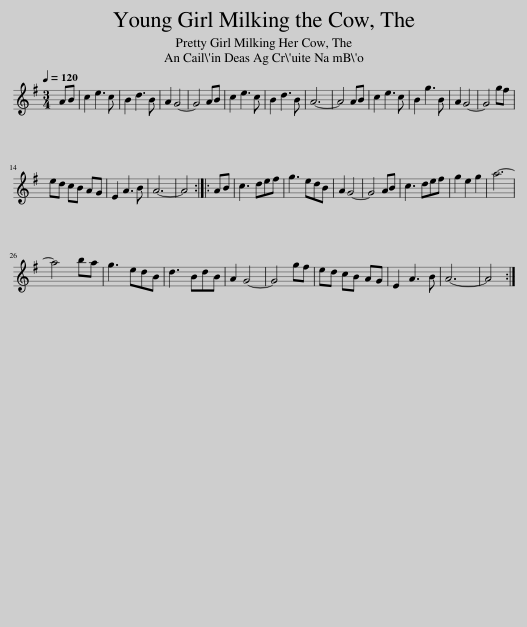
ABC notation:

X:1
L:1/8
Q:1/4=120
M:3/4
I:linebreak $
K:G
V:1 treble
V:1
 AB | c2 e3 c | B2 d3 B | A2 G4- | G4 AB | %5
 c2 e3 c | B2 d3 B | A6- | A4 AB | c2 e3 c | %10
 B2 g3 B | A2 G4- | G4 gf |$ ed cB AG | E2 A3 B | %15
 A6- | A4 :: AB | c3 def | g3 edB | %20
 A2 G4- | G4 AB | c3 def | g2 e2 g2 | a6- |$ %25
 a4 ba | g3 edB | d3 BdB | A2 G4- | G4 gf | %30
 ed cB AG | E2 A3 B | A6- | A4 :| %34
